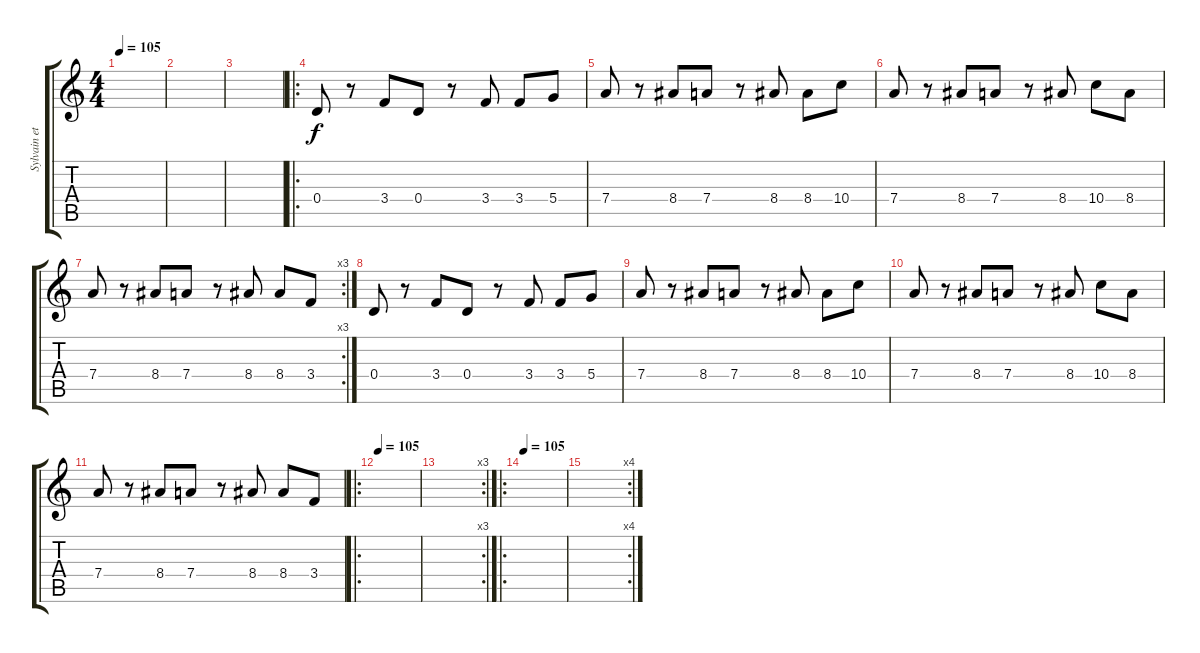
\track ("Sylvain et son solo 2" "Sylvain et") {instrument distortionguitar}
\staff {score tabs}
\tuning (E4 B3 G3 D3 A2 D2) {hide}
\ts (4 4)
\tempo 105
\clef g2
\ks c
|
|
|
\ro
0.4.8 r.8 3.4.8 0.4.8 r.8 3.4.8 3.4.8 5.4.8 |
7.4.8 r.8 8.4.8 7.4.8 r.8 8.4.8 8.4.8 10.4.8 |
7.4.8 r.8 8.4.8 7.4.8 r.8 8.4.8 10.4.8 8.4.8 |
\rc 3
7.4.8 r.8 8.4.8 7.4.8 r.8 8.4.8 8.4.8 3.4.8 |
0.4.8 r.8 3.4.8 0.4.8 r.8 3.4.8 3.4.8 5.4.8 |
7.4.8 r.8 8.4.8 7.4.8 r.8 8.4.8 8.4.8 10.4.8 |
7.4.8 r.8 8.4.8 7.4.8 r.8 8.4.8 10.4.8 8.4.8 |
7.4.8 r.8 8.4.8 7.4.8 r.8 8.4.8 8.4.8 3.4.8 |
\ro
\tempo 105
|
\rc 3
|
\ro
\tempo 105
|
\rc 4
